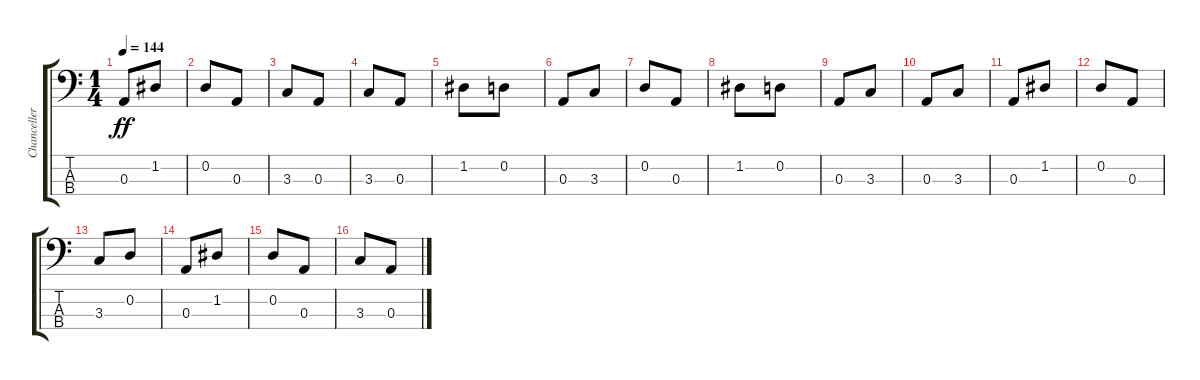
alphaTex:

\track ("Chanceller" "Chanceller") {instrument electricbassfinger}
\staff {score tabs}
\tuning (G2 D2 A1 D1) {hide}
\ts (1 4)
\tempo 144
\clef f4
\ks c
0.3.8{dy ff} 1.2.8 |
0.2.8 0.3.8 |
3.3.8 0.3.8 |
3.3.8 0.3.8 |
1.2.8 0.2.8 |
0.3.8 3.3.8 |
0.2.8 0.3.8 |
1.2.8 0.2.8 |
0.3.8 3.3.8 |
0.3.8 3.3.8 |
0.3.8 1.2.8 |
0.2.8 0.3.8 |
3.3.8 0.2.8 |
0.3.8 1.2.8 |
0.2.8 0.3.8 |
3.3.8 0.3.8
